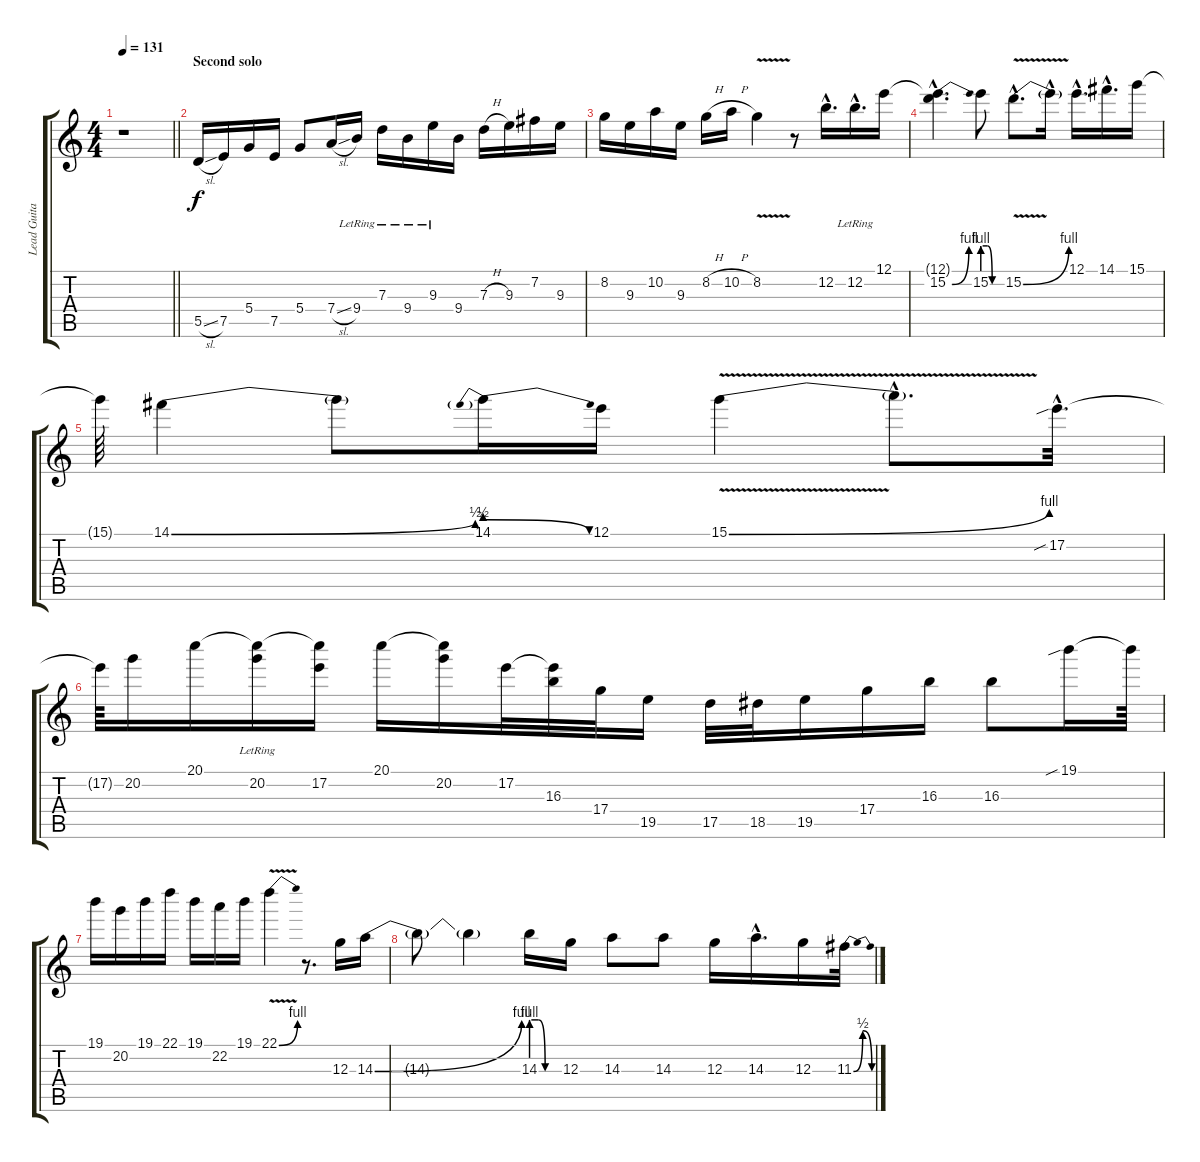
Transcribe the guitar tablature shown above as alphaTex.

\track ("Lead Guitar" "Lead Guita") {instrument overdrivenguitar}
\staff {score tabs}
\tuning (E4 B3 G3 D3 A2 E2) {hide}
\ts (4 4)
\tempo 131
\clef g2
\barLineRight lightlight
\ks c
r.1{dy f} |
\section ("" "Second solo")
5.5{sl}.16 7.5.16 5.4.16 7.5.16 5.4.8 7.4{sl}.16 9.4{lr}.16 7.3{lr}.16 9.4{lr}.16 9.3{lr}.16 9.4.16 7.3{h}.16 9.3.16 7.2.16 9.3.16 |
8.2.16 9.3.16 10.2.16 9.3.16 8.2{h}.16 10.2{h}.16 8.2{v}.4 r.8 12.2{hac}.16{d} 12.2{hac lr}.16{d} 12.1.16 |
(12.1{t} 15.2{be (bend 0 0 60 4) hac}).4{d} 15.2{be (custom 0 4 15 4 30 0 60 0)}.8 15.2{be (bend 0 0 60 4) v hac}.8{d} 15.2{hac t}.16 12.1{hac}.16{d} 14.1{hac}.16{d} 15.1.16 |
15.1{t}.64 14.1{be (bend 0 0 60 2)}.4 14.1{t}.8 14.1{be (prebendrelease 0 2 60 0)}.16 12.1.16 15.1{be (bend 0 0 60 4) v}.4 15.1{hac t}.8{d} 17.2{sib hac}.32{d} |
17.2{t}.64 20.2.16 20.1.16 (20.1{t} 20.2{lr}).16 (20.1{t} 17.2).16 20.1.16 (20.1{t} 20.2).16 17.2.32 (17.2{t} 16.3).32 17.4.32 19.5.16 17.5.32 18.5.32 19.5.16 17.4.16 16.3.16 16.3.8 19.1{sib}.16 19.1{t}.64 |
19.1.16 20.2.16 19.1.16 22.1.16 19.1.16 22.2.16 19.1.16 22.1{be (bend 0 0 60 4) v}.4 r.8{d} 12.3.16 14.3{be (bend 0 0 60 4)}.16 |
14.3{t}.8 14.3{t}.4 14.3{be (custom 0 4 15 4 30 0 60 0)}.16 12.3.16 14.3.8 14.3.8 12.3.16 14.3{hac}.16{d} 12.3.16 11.3{be (bendrelease 0 0 15 2 31 2 60 0)}.32
